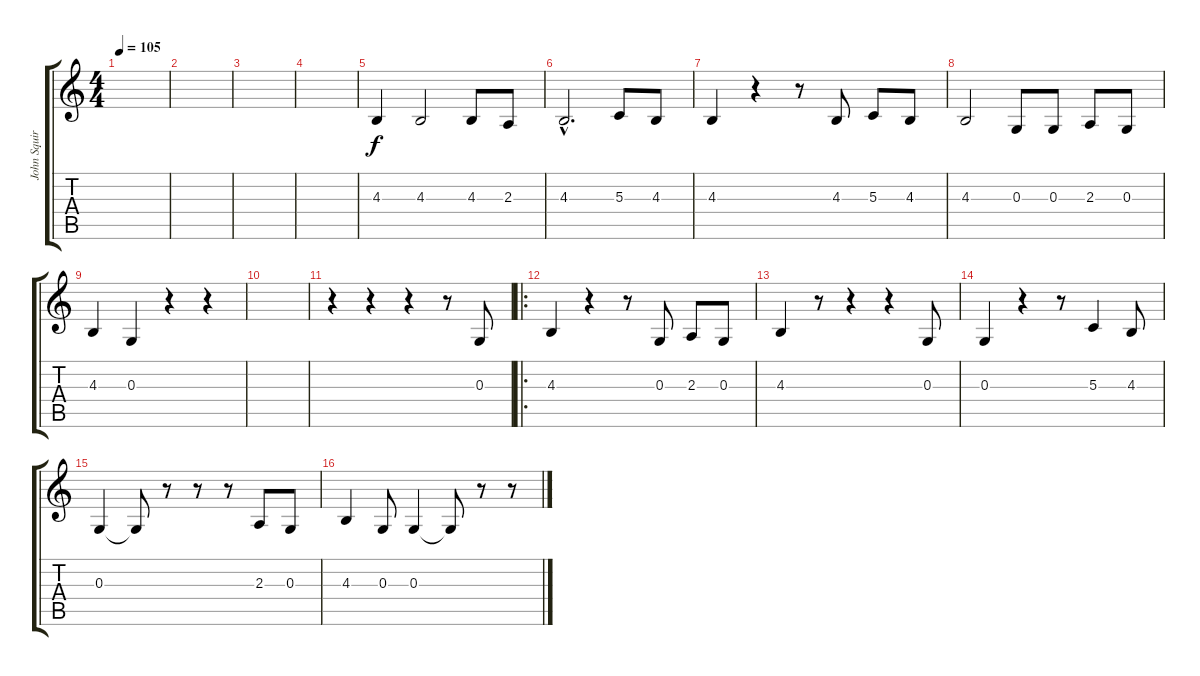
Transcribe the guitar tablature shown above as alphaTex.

\track ("John Squire -Vocals" "John Squir") {instrument viola}
\staff {score tabs}
\tuning (E4 B3 G3 D3 A2 E2) {hide}
\ts (4 4)
\tempo 105
\clef g2
\ks c
|
|
|
|
4.3.4 4.3.2 4.3.8 2.3.8 |
4.3{hac}.2{d} 5.3.8 4.3.8 |
4.3.4 r.4 r.8 4.3.8 5.3.8 4.3.8 |
4.3.2 0.3.8 0.3.8 2.3.8 0.3.8 |
4.3.4 0.3.4 r.4 r.4 |
|
r.4 r.4 r.4 r.8 0.3.8 |
\ro
4.3.4 r.4 r.8 0.3.8 2.3.8 0.3.8 |
4.3.4 r.8 r.4 r.4 0.3.8 |
0.3.4 r.4 r.8 5.3.4 4.3.8 |
0.3.4 0.3{t}.8 r.8 r.8 r.8 2.3.8 0.3.8 |
4.3.4 0.3.8 0.3.4 0.3{t}.8 r.8 r.8
